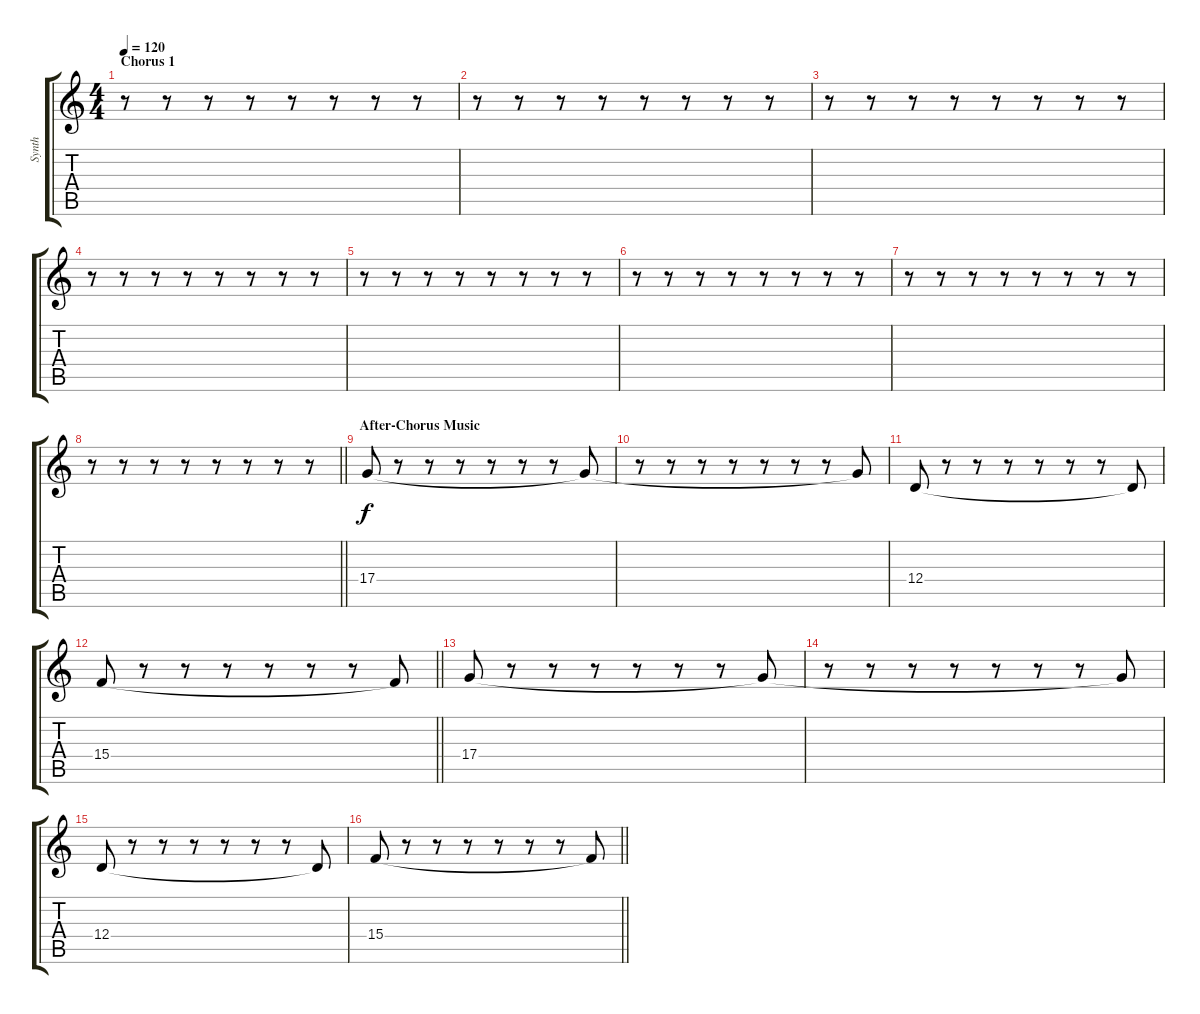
\track ("Synth" "Synth") {instrument pad1newage}
\staff {score tabs}
\tuning (E4 B3 G3 D3 A2 D2) {hide}
\ts (4 4)
\section ("" "Chorus 1")
\tempo 120
\clef g2
\ks c
r.8{dy f} r.8 r.8 r.8 r.8 r.8 r.8 r.8 |
r.8 r.8 r.8 r.8 r.8 r.8 r.8 r.8 |
r.8 r.8 r.8 r.8 r.8 r.8 r.8 r.8 |
r.8 r.8 r.8 r.8 r.8 r.8 r.8 r.8 |
r.8 r.8 r.8 r.8 r.8 r.8 r.8 r.8 |
r.8 r.8 r.8 r.8 r.8 r.8 r.8 r.8 |
r.8 r.8 r.8 r.8 r.8 r.8 r.8 r.8 |
\barLineRight lightlight
r.8 r.8 r.8 r.8 r.8 r.8 r.8 r.8 |
\section ("" "After-Chorus Music")
17.4.8 r.8 r.8 r.8 r.8 r.8 r.8 17.4{t}.8 |
r.8 r.8 r.8 r.8 r.8 r.8 r.8 17.4{t}.8 |
12.4.8 r.8 r.8 r.8 r.8 r.8 r.8 12.4{t}.8 |
\barLineRight lightlight
15.4.8 r.8 r.8 r.8 r.8 r.8 r.8 15.4{t}.8 |
17.4.8 r.8 r.8 r.8 r.8 r.8 r.8 17.4{t}.8 |
r.8 r.8 r.8 r.8 r.8 r.8 r.8 17.4{t}.8 |
12.4.8 r.8 r.8 r.8 r.8 r.8 r.8 12.4{t}.8 |
\barLineRight lightlight
15.4.8 r.8 r.8 r.8 r.8 r.8 r.8 15.4{t}.8
